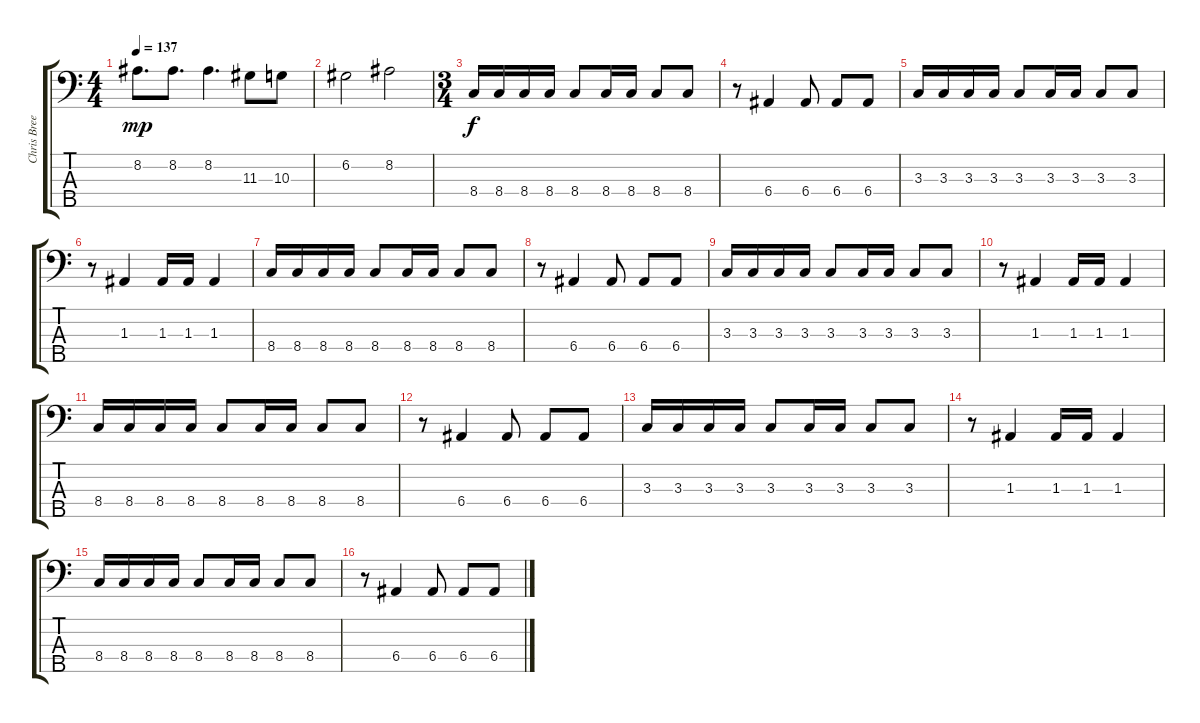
\track ("Chris Breeze" "Chris Bree") {instrument electricbassfinger}
\staff {score tabs}
\tuning (G2 D2 A1 E1 B0) {hide}
\ts (4 4)
\tempo 137
\clef f4
\ks c
8.2.8{d dy mp} 8.2.8{d} 8.2.4{d} 11.3.8 10.3.8 |
6.2.2 8.2.2 |
\ts (3 4)
8.4.16{dy f} 8.4.16 8.4.16 8.4.16 8.4.8 8.4.16 8.4.16 8.4.8 8.4.8 |
r.8 6.4.4 6.4.8 6.4.8 6.4.8 |
3.3.16 3.3.16 3.3.16 3.3.16 3.3.8 3.3.16 3.3.16 3.3.8 3.3.8 |
r.8 1.3.4 1.3.16 1.3.16 1.3.4 |
8.4.16 8.4.16 8.4.16 8.4.16 8.4.8 8.4.16 8.4.16 8.4.8 8.4.8 |
r.8 6.4.4 6.4.8 6.4.8 6.4.8 |
3.3.16 3.3.16 3.3.16 3.3.16 3.3.8 3.3.16 3.3.16 3.3.8 3.3.8 |
r.8 1.3.4 1.3.16 1.3.16 1.3.4 |
8.4.16 8.4.16 8.4.16 8.4.16 8.4.8 8.4.16 8.4.16 8.4.8 8.4.8 |
r.8 6.4.4 6.4.8 6.4.8 6.4.8 |
3.3.16 3.3.16 3.3.16 3.3.16 3.3.8 3.3.16 3.3.16 3.3.8 3.3.8 |
r.8 1.3.4 1.3.16 1.3.16 1.3.4 |
8.4.16 8.4.16 8.4.16 8.4.16 8.4.8 8.4.16 8.4.16 8.4.8 8.4.8 |
r.8 6.4.4 6.4.8 6.4.8 6.4.8
